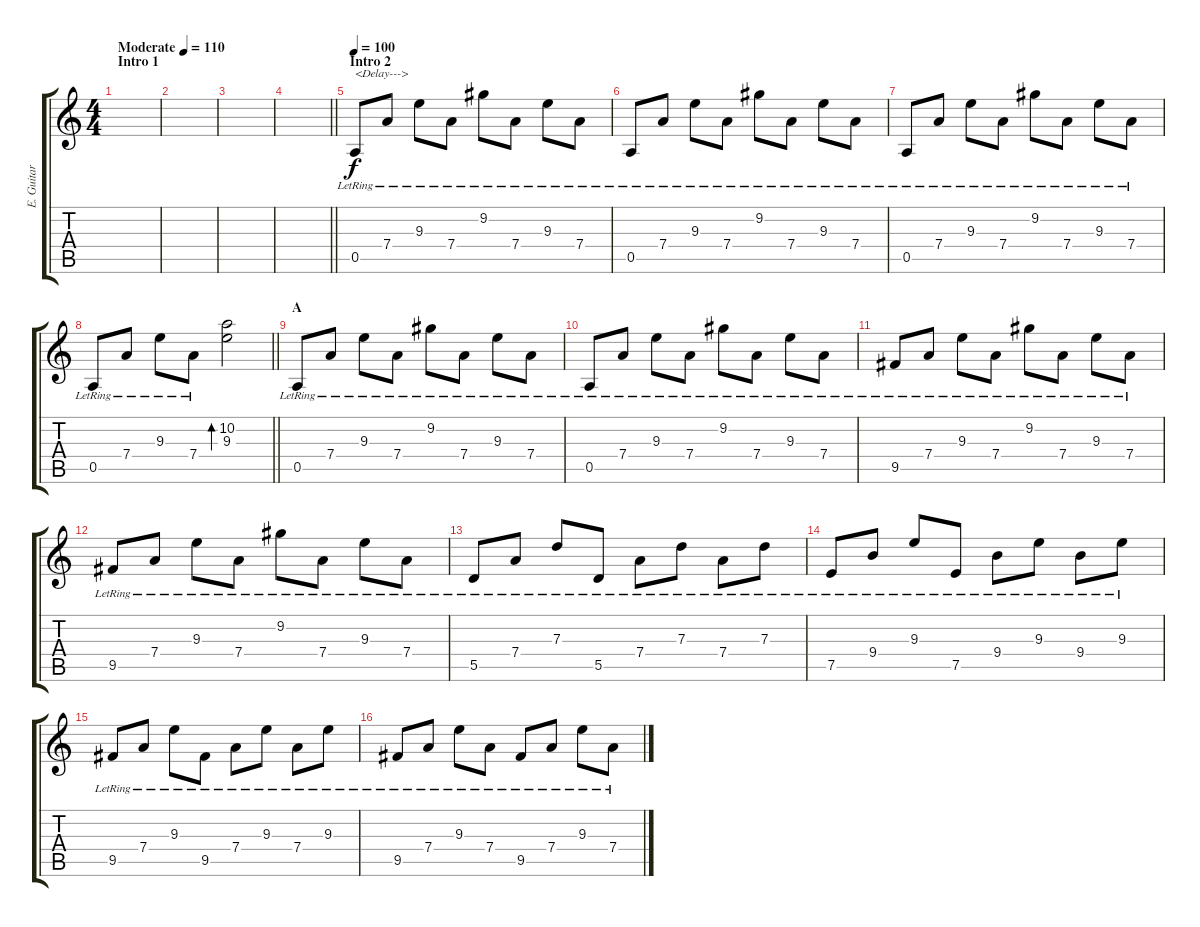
\track ("E. Guitar II (Hiroto)" "E. Guitar ") {instrument electricguitarclean}
\staff {score tabs}
\tuning (E4 B3 G3 D3 A2 E2) {hide}
\ts (4 4)
\section ("" "Intro 1")
\tempo (110 "Moderate")
\tempo 50
\tempo (110 "Moderate")
\clef g2
\ks c
|
|
|
\barLineRight lightlight
|
\section ("" "Intro 2")
\tempo 100
0.5{lr}.8{txt "<Delay--->"} 7.4{lr}.8 9.3{lr}.8 7.4{lr}.8 9.2{lr}.8 7.4{lr}.8 9.3{lr}.8 7.4{lr}.8 |
0.5{lr}.8 7.4{lr}.8 9.3{lr}.8 7.4{lr}.8 9.2{lr}.8 7.4{lr}.8 9.3{lr}.8 7.4{lr}.8 |
0.5{lr}.8 7.4{lr}.8 9.3{lr}.8 7.4{lr}.8 9.2{lr}.8 7.4{lr}.8 9.3{lr}.8 7.4{lr}.8 |
\barLineRight lightlight
0.5{lr}.8 7.4{lr}.8 9.3{lr}.8 7.4{lr}.8 (10.2 9.3).2{bd 480} |
\section ("" "A")
0.5{lr}.8 7.4{lr}.8 9.3{lr}.8 7.4{lr}.8 9.2{lr}.8 7.4{lr}.8 9.3{lr}.8 7.4{lr}.8 |
0.5{lr}.8 7.4{lr}.8 9.3{lr}.8 7.4{lr}.8 9.2{lr}.8 7.4{lr}.8 9.3{lr}.8 7.4{lr}.8 |
9.5{lr}.8 7.4{lr}.8 9.3{lr}.8 7.4{lr}.8 9.2{lr}.8 7.4{lr}.8 9.3{lr}.8 7.4{lr}.8 |
9.5{lr}.8 7.4{lr}.8 9.3{lr}.8 7.4{lr}.8 9.2{lr}.8 7.4{lr}.8 9.3{lr}.8 7.4{lr}.8 |
5.5{lr}.8 7.4{lr}.8 7.3{lr}.8 5.5{lr}.8 7.4{lr}.8 7.3{lr}.8 7.4{lr}.8 7.3{lr}.8 |
7.5{lr}.8 9.4{lr}.8 9.3{lr}.8 7.5{lr}.8 9.4{lr}.8 9.3{lr}.8 9.4{lr}.8 9.3{lr}.8 |
9.5{lr}.8 7.4{lr}.8 9.3{lr}.8 9.5{lr}.8 7.4{lr}.8 9.3{lr}.8 7.4{lr}.8 9.3{lr}.8 |
9.5{lr}.8 7.4{lr}.8 9.3{lr}.8 7.4{lr}.8 9.5{lr}.8 7.4{lr}.8 9.3{lr}.8 7.4{lr}.8
